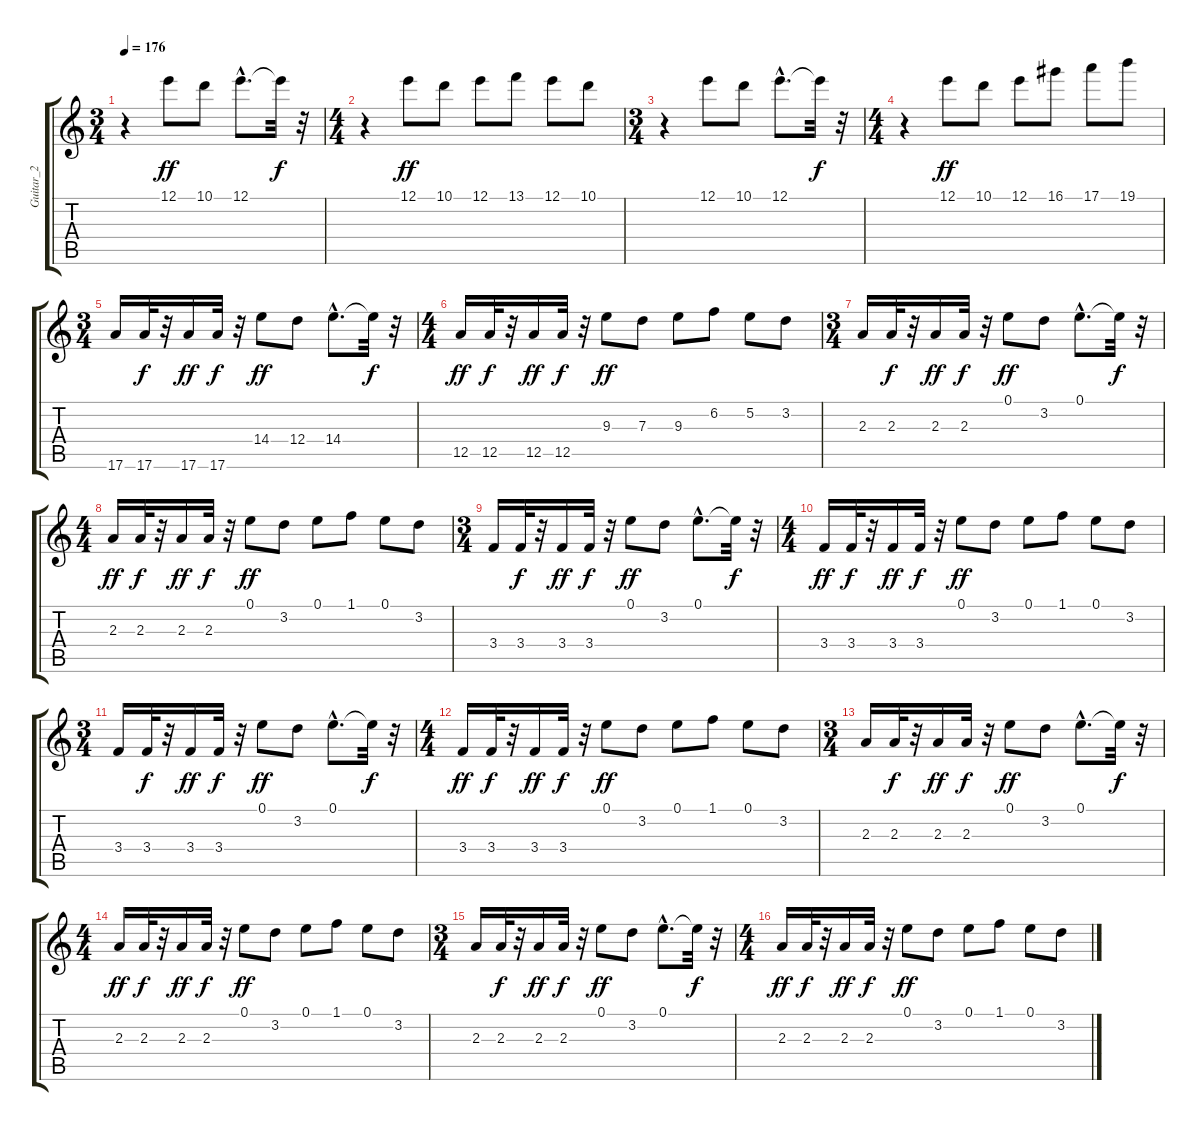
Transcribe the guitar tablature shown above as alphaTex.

\track ("Guitar_2" "Guitar_2") {instrument acousticguitarsteel}
\staff {score tabs}
\tuning (E4 B3 G3 D3 A2 E2) {hide}
\ts (3 4)
\tempo 176
\clef g2
\ks c
r.4{dy ff} 12.1.8 10.1.8 12.1{hac}.8{d} 12.1{t}.32{dy f} r.32 |
\ts (4 4)
r.4 12.1.8{dy ff} 10.1.8 12.1.8 13.1.8 12.1.8 10.1.8 |
\ts (3 4)
r.4 12.1.8 10.1.8 12.1{hac}.8{d} 12.1{t}.32{dy f} r.32 |
\ts (4 4)
r.4 12.1.8{dy ff} 10.1.8 12.1.8 16.1.8 17.1.8 19.1.8 |
\ts (3 4)
17.6.16 17.6.32{dy f} r.32 17.6.16{dy ff} 17.6.32{dy f} r.32 14.4.8{dy ff} 12.4.8 14.4{hac}.8{d} 14.4{t}.32{dy f} r.32 |
\ts (4 4)
12.5.16{dy ff} 12.5.32{dy f} r.32 12.5.16{dy ff} 12.5.32{dy f} r.32 9.3.8{dy ff} 7.3.8 9.3.8 6.2.8 5.2.8 3.2.8 |
\ts (3 4)
2.3.16 2.3.32{dy f} r.32 2.3.16{dy ff} 2.3.32{dy f} r.32 0.1.8{dy ff} 3.2.8 0.1{hac}.8{d} 0.1{t}.32{dy f} r.32 |
\ts (4 4)
2.3.16{dy ff} 2.3.32{dy f} r.32 2.3.16{dy ff} 2.3.32{dy f} r.32 0.1.8{dy ff} 3.2.8 0.1.8 1.1.8 0.1.8 3.2.8 |
\ts (3 4)
3.4.16 3.4.32{dy f} r.32 3.4.16{dy ff} 3.4.32{dy f} r.32 0.1.8{dy ff} 3.2.8 0.1{hac}.8{d} 0.1{t}.32{dy f} r.32 |
\ts (4 4)
3.4.16{dy ff} 3.4.32{dy f} r.32 3.4.16{dy ff} 3.4.32{dy f} r.32 0.1.8{dy ff} 3.2.8 0.1.8 1.1.8 0.1.8 3.2.8 |
\ts (3 4)
3.4.16 3.4.32{dy f} r.32 3.4.16{dy ff} 3.4.32{dy f} r.32 0.1.8{dy ff} 3.2.8 0.1{hac}.8{d} 0.1{t}.32{dy f} r.32 |
\ts (4 4)
3.4.16{dy ff} 3.4.32{dy f} r.32 3.4.16{dy ff} 3.4.32{dy f} r.32 0.1.8{dy ff} 3.2.8 0.1.8 1.1.8 0.1.8 3.2.8 |
\ts (3 4)
2.3.16 2.3.32{dy f} r.32 2.3.16{dy ff} 2.3.32{dy f} r.32 0.1.8{dy ff} 3.2.8 0.1{hac}.8{d} 0.1{t}.32{dy f} r.32 |
\ts (4 4)
2.3.16{dy ff} 2.3.32{dy f} r.32 2.3.16{dy ff} 2.3.32{dy f} r.32 0.1.8{dy ff} 3.2.8 0.1.8 1.1.8 0.1.8 3.2.8 |
\ts (3 4)
2.3.16 2.3.32{dy f} r.32 2.3.16{dy ff} 2.3.32{dy f} r.32 0.1.8{dy ff} 3.2.8 0.1{hac}.8{d} 0.1{t}.32{dy f} r.32 |
\ts (4 4)
2.3.16{dy ff} 2.3.32{dy f} r.32 2.3.16{dy ff} 2.3.32{dy f} r.32 0.1.8{dy ff} 3.2.8 0.1.8 1.1.8 0.1.8 3.2.8
